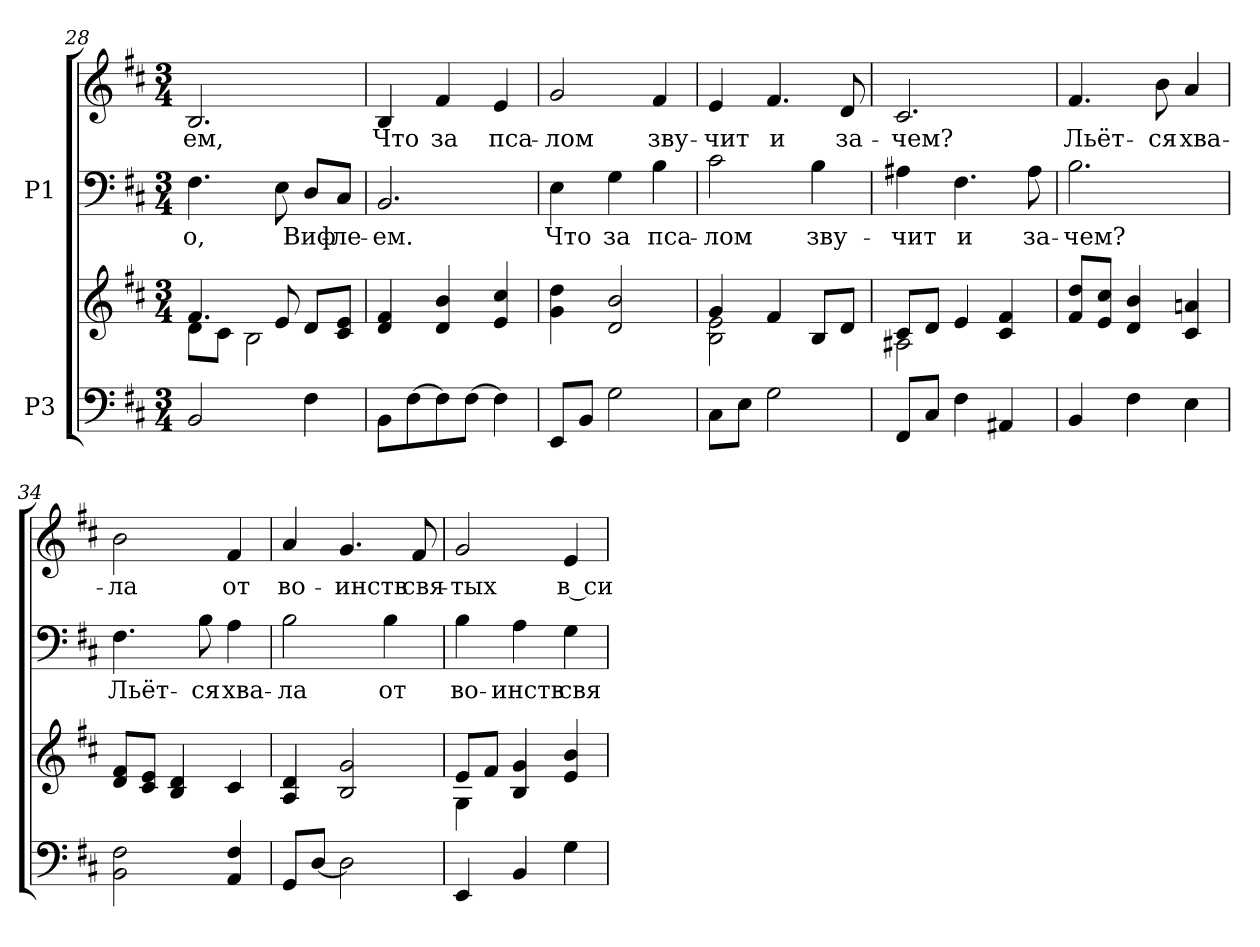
**kern	**kern	**kern	**text	**kern	**text
*part2	*part2	*part1	*part1	*part1	*part1
*staff4	*staff3	*staff2	*staff2	*staff1	*staff1
*I"P3	*	*I"P1	*	*	*
*clefF4	*clefG2	*clefF4	*	*clefG2	*
*k[f#c#]	*k[f#c#]	*k[f#c#]	*	*k[f#c#]	*
*D:	*D:	*D:	*	*D:	*
*M3/4	*M3/4	*M3/4	*	*M3/4	*
=28	=28	=28	=28	=28	=28
*	*^	*	*	*	*
!	!	!	!	!LO:LY:b:color=#000000	!	!
!	!	!	!	!	!	!LO:LY:b:color=#000000
2BBi/	4.f#i/	8di\L	4.F#i\	о,	2.Bi/	-ем,
.	.	8c#i\J	.	.	.	.
.	.	2Bi\	.	.	.	.
.	8ei/	.	8Ei\	.	.	.
!	!	!	!	!LO:LY:b:color=#000000	!	!
4F#i\	8di/L	.	8Di/L	Виф-	.	.
!	!	!	!	!LO:LY:b:color=#000000	!	!
.	8c#i/ 8eiJ	.	8C#i/J	-ле-	.	.
*	*v	*v	*	*	*	*
=29	=29	=29	=29	=29	=29
!	!	!	!LO:LY:b:color=#000000	!	!
!	!	!	!	!	!LO:LY:b:color=#000000
8BBi\L	4di/ 4f#i	2.BBi/	-ем.	4Bi/	Что
[>8F#i\	.	.	.	.	.
!	!	!	!	!	!LO:LY:b:color=#000000
8F#i\]	4di/ 4bi	.	.	4f#i/	за
[>8F#i\J	.	.	.	.	.
!	!	!	!	!	!LO:LY:b:color=#000000
4F#i\]	4ei/ 4cc#i	.	.	4ei/	пса-
!!LO:PB:g=z
=30	=30	=30	=30	=30	=30
!	!	!	!LO:LY:b:color=#000000	!	!
!	!	!	!	!	!LO:LY:b:color=#000000
8EEi/L	4gi\ 4ddi	4Ei\	Что	2gi/	-лом
8BBi/J	.	.	.	.	.
!	!	!	!LO:LY:b:color=#000000	!	!
2Gi\	2di/ 2bi	4Gi\	за	.	.
!	!	!	!LO:LY:b:color=#000000	!	!
!	!	!	!	!	!LO:LY:b:color=#000000
.	.	4Bi\	пса-	4f#i/	зву-
=31	=31	=31	=31	=31	=31
*	*^	*	*	*	*
!	!	!	!	!LO:LY:b:color=#000000	!	!
!	!	!	!	!	!	!LO:LY:b:color=#000000
8C#i\L	4gi/	2Bi\ 2ei	2c#i\	-лом	4ei/	-чит
8Ei\J	.	.	.	.	.	.
!	!	!	!	!	!	!LO:LY:b:color=#000000
2Gi\	4f#i/	.	.	.	4.f#i/	и
!	!	!	!	!LO:LY:b:color=#000000	!	!
.	8Bi/L	4ryy	4Bi\	зву-	.	.
!	!	!	!	!	!	!LO:LY:b:color=#000000
.	8di/J	.	.	.	8di/	за-
=32	=32	=32	=32	=32	=32	=32
!	!	!	!	!LO:LY:b:color=#000000	!	!
!	!	!	!	!	!	!LO:LY:b:color=#000000
8FF#i/L	8c#i/L	2A#Xi\	4A#Xi\	-чит	2.c#i/	-чем?
8C#i/J	8di/J	.	.	.	.	.
!	!	!	!	!LO:LY:b:color=#000000	!	!
4F#i\	4ei/	.	4.F#i\	и	.	.
4AA#Xi/	4c#i/ 4f#i	4ryy	.	.	.	.
!	!	!	!	!LO:LY:b:color=#000000	!	!
.	.	.	8A#i\	за-	.	.
*	*v	*v	*	*	*	*
=33	=33	=33	=33	=33	=33
!	!	!	!LO:LY:b:color=#000000	!	!
!	!	!	!	!	!LO:LY:b:color=#000000
4BBi/	8f#i/ 8ddiL	2.Bi\	-чем?	4.f#i/	Льёт-
.	8ei/ 8cc#iJ	.	.	.	.
4F#i\	4di/ 4bi	.	.	.	.
!	!	!	!	!	!LO:LY:b:color=#000000
.	.	.	.	8bi\	-ся
!	!	!	!	!	!LO:LY:b:color=#000000
4Ei\	4c#i/ 4ani	.	.	4ai/	хва-
=34	=34	=34	=34	=34	=34
!	!	!	!LO:LY:b:color=#000000	!	!
!	!	!	!	!	!LO:LY:b:color=#000000
2BBi\ 2F#i	8di/ 8f#iL	4.F#i\	Льёт-	2bi\	-ла
.	8c#i/ 8eiJ	.	.	.	.
.	4Bi/ 4di	.	.	.	.
!	!	!	!LO:LY:b:color=#000000	!	!
.	.	8Bi\	-ся	.	.
!	!	!	!LO:LY:b:color=#000000	!	!
!	!	!	!	!	!LO:LY:b:color=#000000
4AAi/ 4F#i	4c#i/	4Ai\	хва-	4f#i/	от
=35	=35	=35	=35	=35	=35
!	!	!	!LO:LY:b:color=#000000	!	!
!	!	!	!	!	!LO:LY:b:color=#000000
8GGi/L	4Ai/ 4di	2Bi\	-ла	4ai/	во-
[<8Di/J	.	.	.	.	.
!	!	!	!	!	!LO:LY:b:color=#000000
2Di\]	2Bi/ 2gi	.	.	4.gi/	-инств
!	!	!	!LO:LY:b:color=#000000	!	!
.	.	4Bi\	от	.	.
!	!	!	!	!	!LO:LY:b:color=#000000
.	.	.	.	8f#i/	свя-
=36	=36	=36	=36	=36	=36
*	*^	*	*	*	*
!	!	!	!	!LO:LY:b:color=#000000	!	!
!	!	!	!	!	!	!LO:LY:b:color=#000000
4EEi/	8ei/L	4Gi\	4Bi\	во-	2gi/	-тых
.	8f#i/J	.	.	.	.	.
!	!	!	!	!LO:LY:b:color=#000000	!	!
4BBi/	4Bi/ 4gi	2ryy	4Ai\	-инств	.	.
!	!	!	!	!LO:LY:b:color=#000000	!	!
!	!	!	!	!	!	!LO:LY:b:color=#000000
4Gi\	4ei/ 4bi	.	4Gi\	свя-	4ei/	в си-
*	*v	*v	*	*	*	*
=	=	=	=	=	=
*-	*-	*-	*-	*-	*-
